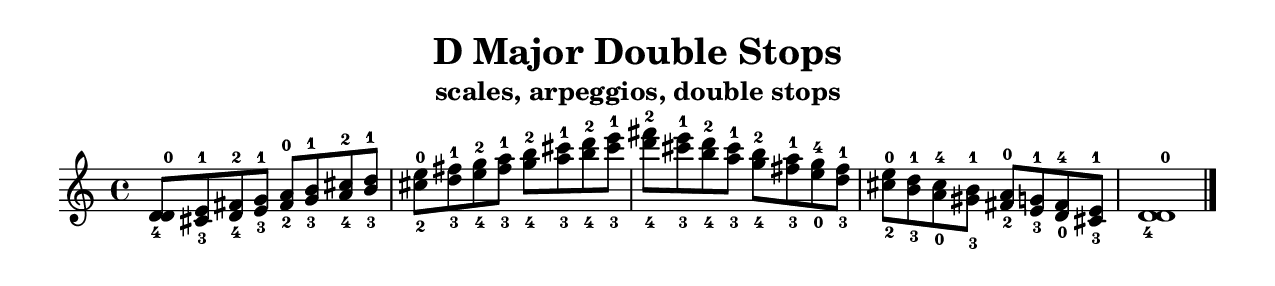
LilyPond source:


\paper {
#(set-paper-size "letter")
}
\header {
  title = "D Major Double Stops"
  composer = ""
  subtitle = "scales, arpeggios, double stops"
}

\score {
  \relative c' {
  <d-4 d-0>8 <cis-3 e-1> <d-4 fis-2> <e-3 g-1>
  <fis-2 a-0> <g-3 b-1> <a-4 cis-2> <b-3 d-1>
  <cis -2 e-0> <d-3 fis-1> <e-4 g-2> <fis-3 a-1> 
  <g-4 b-2> <a-3 cis-1> <b-4 d-2> <cis-3 e-1> 
  <d-4 fis-2> <cis-3 e-1> <b-4 d-2> <a-3 cis-1>
  <g-4 b-2> <fis-3 a-1> <e-0 g-4> <d-3 fis-1>
  <cis-2 e-0> <b-3 d-1> <a-0 cis-4> <gis-3 b-1>
  <fis-2 a-0> <e-3 g-1> <d-0 fis-4> <cis-3 e-1> 
  <d-4 d-0>1 \bar "|."

  }

  \layout {indent =0} 
  \midi {}
}